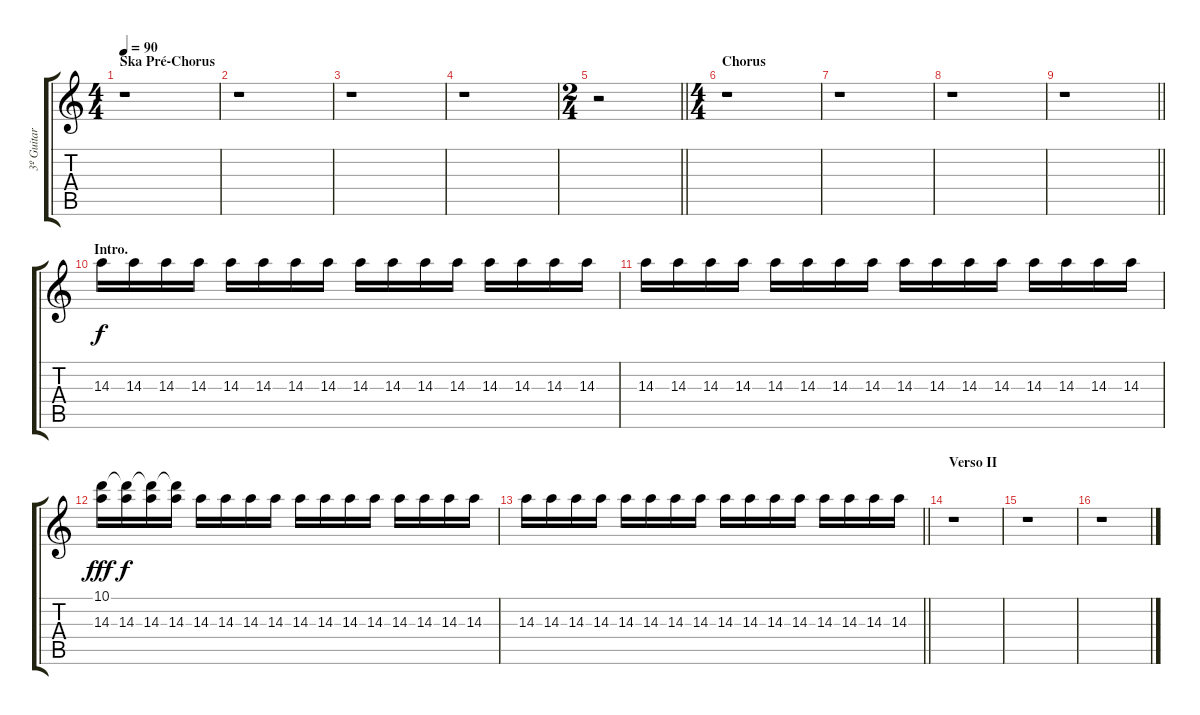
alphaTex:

\track ("3º Guitar " "3º Guitar ") {instrument distortionguitar}
\staff {score tabs}
\tuning (E4 B3 G3 D3 A2 E2) {hide}
\ts (4 4)
\section ("" "Ska Pré-Chorus")
\tempo 90
\clef g2
\ks c
r.1{dy f} |
r.1 |
r.1 |
r.1 |
\ts (2 4)
\barLineRight lightlight
r.2 |
\ts (4 4)
\section ("" "Chorus")
r.1 |
r.1 |
r.1 |
\barLineRight lightlight
r.1 |
\section ("" "Intro.")
14.3.16 14.3.16 14.3.16 14.3.16 14.3.16 14.3.16 14.3.16 14.3.16 14.3.16 14.3.16 14.3.16 14.3.16 14.3.16 14.3.16 14.3.16 14.3.16 |
14.3.16 14.3.16 14.3.16 14.3.16 14.3.16 14.3.16 14.3.16 14.3.16 14.3.16 14.3.16 14.3.16 14.3.16 14.3.16 14.3.16 14.3.16 14.3.16 |
(10.1 14.3).16{dy fff} (10.1{t} 14.3).16{dy f} (10.1{t} 14.3).16 (10.1{t} 14.3).16 14.3.16 14.3.16 14.3.16 14.3.16 14.3.16 14.3.16 14.3.16 14.3.16 14.3.16 14.3.16 14.3.16 14.3.16 |
\barLineRight lightlight
14.3.16 14.3.16 14.3.16 14.3.16 14.3.16 14.3.16 14.3.16 14.3.16 14.3.16 14.3.16 14.3.16 14.3.16 14.3.16 14.3.16 14.3.16 14.3.16 |
\section ("" "Verso II")
r.1 |
r.1 |
r.1
